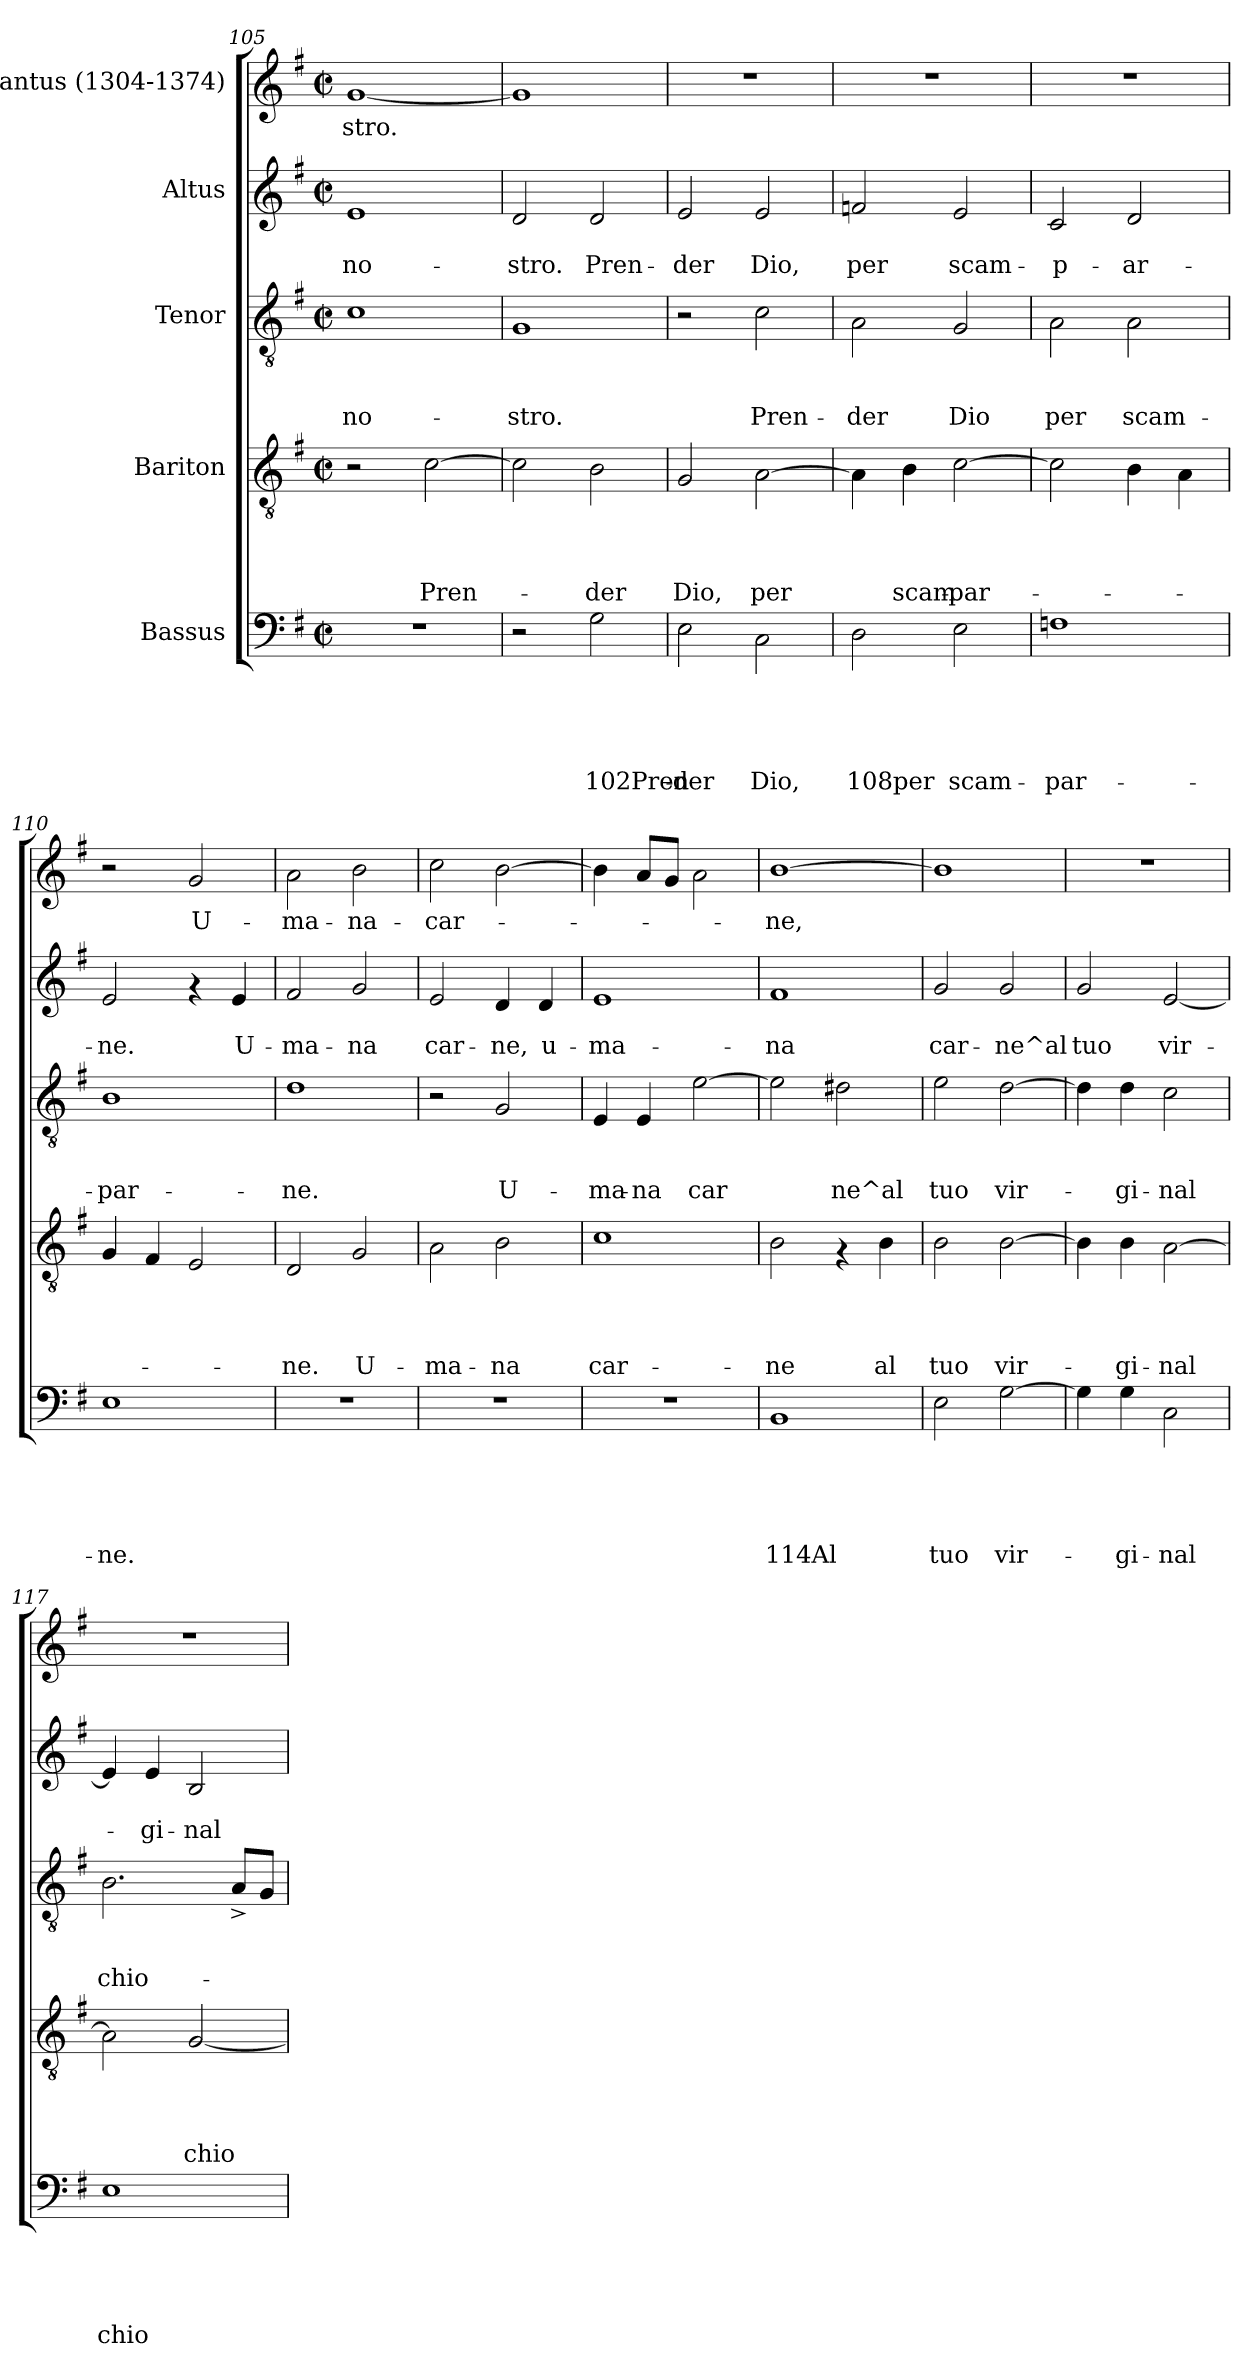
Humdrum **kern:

**kern	**text	**text	**text	**text	**text	**kern	**text	**text	**text	**text	**kern	**text	**text	**text	**kern	**text	**text	**kern	**text
*part5	*part5	*part5	*part5	*part5	*part5	*part4	*part4	*part4	*part4	*part4	*part3	*part3	*part3	*part3	*part2	*part2	*part2	*part1	*part1
*staff5	*staff5	*staff5	*staff5	*staff5	*staff5	*staff4	*staff4	*staff4	*staff4	*staff4	*staff3	*staff3	*staff3	*staff3	*staff2	*staff2	*staff2	*staff1	*staff1
*I"Bassus	*	*	*	*	*	*I"Bariton	*	*	*	*	*I"Tenor	*	*	*	*I"Altus	*	*	*I"Cantus (1304-1374)	*
*clefF4	*	*	*	*	*	*clefGv2	*	*	*	*	*clefGv2	*	*	*	*clefG2	*	*	*clefG2	*
*k[f#]	*	*	*	*	*	*k[f#]	*	*	*	*	*k[f#]	*	*	*	*k[f#]	*	*	*k[f#]	*
*G:	*	*	*	*	*	*G:	*	*	*	*	*G:	*	*	*	*G:	*	*	*G:	*
*M2/2	*	*	*	*	*	*M2/2	*	*	*	*	*M2/2	*	*	*	*M2/2	*	*	*M2/2	*
*met(c|)	*	*	*	*	*	*met(c|)	*	*	*	*	*met(c|)	*	*	*	*met(c|)	*	*	*met(c|)	*
=105	=105	=105	=105	=105	=105	=105	=105	=105	=105	=105	=105	=105	=105	=105	=105	=105	=105	=105	=105
!	!	!	!	!	!	!	!	!	!	!	!	!	!	!LO:LY:b	!	!	!LO:LY:b	!	!LO:LY:b
1r	.	.	.	.	.	2r	.	.	.	.	1c	.	.	no-	1e	.	no-	[<1g	-stro.
!	!	!	!	!	!	!	!	!	!	!LO:LY:b	!	!	!	!	!	!	!	!	!
.	.	.	.	.	.	[>2c\	.	.	.	Pren-	.	.	.	.	.	.	.	.	.
=106	=106	=106	=106	=106	=106	=106	=106	=106	=106	=106	=106	=106	=106	=106	=106	=106	=106	=106	=106
!	!	!	!	!	!	!	!	!	!	!	!	!	!	!LO:LY:b	!	!	!LO:LY:b	!	!
2r	.	.	.	.	.	2c\]	.	.	.	.	1G	.	.	-stro.	2d/	.	-stro.	1g]	.
!	!	!	!	!	!LO:LY:b	!	!	!	!	!LO:LY:b	!	!	!	!	!	!	!LO:LY:b	!	!
2G\	.	.	.	.	102Pren-	2B\	.	.	.	-der	.	.	.	.	2d/	.	Pren-	.	.
=107	=107	=107	=107	=107	=107	=107	=107	=107	=107	=107	=107	=107	=107	=107	=107	=107	=107	=107	=107
!	!	!	!	!	!LO:LY:b	!	!	!	!	!LO:LY:b	!	!	!	!	!	!	!LO:LY:b	!	!
2E\	.	.	.	.	-der	2G/	.	.	.	Dio,	2r	.	.	.	2e/	.	-der	1r	.
!	!	!	!	!	!LO:LY:b	!	!	!	!	!LO:LY:b	!	!	!	!LO:LY:b	!	!	!LO:LY:b	!	!
2C\	.	.	.	.	Dio,	[>2A\	.	.	.	per	2c\	.	.	Pren-	2e/	.	Dio,	.	.
!!LO:PB:g=z
=108	=108	=108	=108	=108	=108	=108	=108	=108	=108	=108	=108	=108	=108	=108	=108	=108	=108	=108	=108
!	!	!	!	!	!LO:LY:b	!	!	!	!	!	!	!	!	!LO:LY:b	!	!	!LO:LY:b	!	!
2D\	.	.	.	.	108per	4A\]	.	.	.	.	2A\	.	.	-der	2fn/	.	per	1r	.
!	!	!	!	!	!	!	!	!	!	!LO:LY:b	!	!	!	!	!	!	!	!	!
.	.	.	.	.	.	4B\	.	.	.	scam-	.	.	.	.	.	.	.	.	.
!	!	!	!	!	!LO:LY:b	!	!	!	!	!LO:LY:b	!	!	!	!LO:LY:b	!	!	!LO:LY:b	!	!
2E\	.	.	.	.	scam-	[>2c\	.	.	.	-par-	2G/	.	.	Dio	2e/	.	scam-	.	.
=109	=109	=109	=109	=109	=109	=109	=109	=109	=109	=109	=109	=109	=109	=109	=109	=109	=109	=109	=109
!	!	!	!	!	!LO:LY:b	!	!	!	!	!	!	!	!	!LO:LY:b	!	!	!LO:LY:b	!	!
1Fn	.	.	.	.	-par-	2c\]	.	.	.	.	2A\	.	.	per	2c/	.	-p-	1r	.
!	!	!	!	!	!	!	!	!	!	!	!	!	!	!LO:LY:b	!	!	!LO:LY:b	!	!
.	.	.	.	.	.	4B\	.	.	.	.	2A\	.	.	scam-	2d/	.	-ar-	.	.
.	.	.	.	.	.	4A\	.	.	.	.	.	.	.	.	.	.	.	.	.
=110	=110	=110	=110	=110	=110	=110	=110	=110	=110	=110	=110	=110	=110	=110	=110	=110	=110	=110	=110
!	!	!	!	!	!LO:LY:b	!	!	!	!	!	!	!	!	!LO:LY:b	!	!	!LO:LY:b	!	!
1E	.	.	.	.	-ne.	4G/	.	.	.	.	1B	.	.	-par-	2e/	.	-ne.	2r	.
.	.	.	.	.	.	4F#/	.	.	.	.	.	.	.	.	.	.	.	.	.
!	!	!	!	!	!	!	!	!	!	!	!	!	!	!	!	!	!	!	!LO:LY:b
.	.	.	.	.	.	2E/	.	.	.	.	.	.	.	.	4rf	.	.	2g/	U-
!	!	!	!	!	!	!	!	!	!	!	!	!	!	!	!	!	!LO:LY:b	!	!
.	.	.	.	.	.	.	.	.	.	.	.	.	.	.	4e/	.	U-	.	.
=111	=111	=111	=111	=111	=111	=111	=111	=111	=111	=111	=111	=111	=111	=111	=111	=111	=111	=111	=111
!	!	!	!	!	!	!	!	!	!	!LO:LY:b	!	!	!	!LO:LY:b	!	!	!LO:LY:b	!	!LO:LY:b
1r	.	.	.	.	.	2D/	.	.	.	-ne.	1d	.	.	-ne.	2f#/	.	-ma-	2a\	-ma-
!	!	!	!	!	!	!	!	!	!	!LO:LY:b	!	!	!	!	!	!	!LO:LY:b	!	!LO:LY:b
.	.	.	.	.	.	2G/	.	.	.	U-	.	.	.	.	2g/	.	-na	2b\	-na-
=112	=112	=112	=112	=112	=112	=112	=112	=112	=112	=112	=112	=112	=112	=112	=112	=112	=112	=112	=112
!	!	!	!	!	!	!	!	!	!	!LO:LY:b	!	!	!	!	!	!	!LO:LY:b	!	!LO:LY:b
1r	.	.	.	.	.	2A\	.	.	.	-ma-	2r	.	.	.	2e/	.	car-	2cc\	-car-
!	!	!	!	!	!	!	!	!	!	!LO:LY:b	!	!	!	!LO:LY:b	!	!	!LO:LY:b	!	!
.	.	.	.	.	.	2B\	.	.	.	-na	2G/	.	.	U-	4d/	.	-ne,	[<2b\	.
!	!	!	!	!	!	!	!	!	!	!	!	!	!	!	!	!	!LO:LY:b	!	!
.	.	.	.	.	.	.	.	.	.	.	.	.	.	.	4d/	.	u-	.	.
=113	=113	=113	=113	=113	=113	=113	=113	=113	=113	=113	=113	=113	=113	=113	=113	=113	=113	=113	=113
!	!	!	!	!	!	!	!	!	!	!LO:LY:b	!	!	!	!LO:LY:b	!	!	!LO:LY:b	!	!
1r	.	.	.	.	.	1c	.	.	.	car-	4E/	.	.	-ma-	1e	.	-ma-	4b\]	.
!	!	!	!	!	!	!	!	!	!	!	!	!	!	!LO:LY:b	!	!	!	!	!
.	.	.	.	.	.	.	.	.	.	.	4E/	.	.	-na	.	.	.	8a/L	.
.	.	.	.	.	.	.	.	.	.	.	.	.	.	.	.	.	.	8g/J	.
!	!	!	!	!	!	!	!	!	!	!	!	!	!	!LO:LY:b	!	!	!	!	!
.	.	.	.	.	.	.	.	.	.	.	[<2e\	.	.	car	.	.	.	2a\	.
!!LO:LB:g=z
=114	=114	=114	=114	=114	=114	=114	=114	=114	=114	=114	=114	=114	=114	=114	=114	=114	=114	=114	=114
!	!	!	!	!	!LO:LY:b	!	!	!	!	!LO:LY:b	!	!	!	!	!	!	!LO:LY:b	!	!LO:LY:b
1BB	.	.	.	.	114Al	2B\	.	.	.	-ne	2e\]	.	.	.	1f#	.	-na	[>1b	-ne,
!	!	!	!	!	!	!	!	!	!	!	!	!	!	!LO:LY:b	!	!	!	!	!
.	.	.	.	.	.	4rF	.	.	.	.	2d#X\	.	.	ne^al	.	.	.	.	.
!	!	!	!	!	!	!	!	!	!	!LO:LY:b	!	!	!	!	!	!	!	!	!
.	.	.	.	.	.	4B\	.	.	.	al	.	.	.	.	.	.	.	.	.
=115	=115	=115	=115	=115	=115	=115	=115	=115	=115	=115	=115	=115	=115	=115	=115	=115	=115	=115	=115
!	!	!	!	!	!LO:LY:b	!	!	!	!	!LO:LY:b	!	!	!	!LO:LY:b	!	!	!LO:LY:b	!	!
2E\	.	.	.	.	tuo	2B\	.	.	.	tuo	2e\	.	.	tuo	2g/	.	car-	1b]	.
!	!	!	!	!	!LO:LY:b	!	!	!	!	!LO:LY:b	!	!	!	!LO:LY:b	!	!	!LO:LY:b	!	!
[>2G\	.	.	.	.	vir-	[>2B\	.	.	.	vir-	[>2d\	.	.	vir-	2g/	.	-ne^al	.	.
=116	=116	=116	=116	=116	=116	=116	=116	=116	=116	=116	=116	=116	=116	=116	=116	=116	=116	=116	=116
!	!	!	!	!	!	!	!	!	!	!	!	!	!	!	!	!	!LO:LY:b	!	!
4G\]	.	.	.	.	.	4B\]	.	.	.	.	4d\]	.	.	.	2g/	.	tuo	1r	.
!	!	!	!	!	!LO:LY:b	!	!	!	!	!LO:LY:b	!	!	!	!LO:LY:b	!	!	!	!	!
4G\	.	.	.	.	-gi-	4B\	.	.	.	-gi-	4d\	.	.	-gi-	.	.	.	.	.
!	!	!	!	!	!LO:LY:b	!	!	!	!	!LO:LY:b	!	!	!	!LO:LY:b	!	!	!LO:LY:b	!	!
2C\	.	.	.	.	-nal	[>2A\	.	.	.	-nal	2c\	.	.	-nal	[<2e/	.	vir-	.	.
=117	=117	=117	=117	=117	=117	=117	=117	=117	=117	=117	=117	=117	=117	=117	=117	=117	=117	=117	=117
!	!	!	!	!	!LO:LY:b	!	!	!	!	!	!	!	!	!LO:LY:b	!	!	!	!	!
1E	.	.	.	.	chio-	2A\]	.	.	.	.	2.B\	.	.	chio-	4e/]	.	.	1r	.
!	!	!	!	!	!	!	!	!	!	!	!	!	!	!	!	!	!LO:LY:b	!	!
.	.	.	.	.	.	.	.	.	.	.	.	.	.	.	4e/	.	-gi-	.	.
!	!	!	!	!	!	!	!	!	!	!LO:LY:b	!	!	!	!	!	!	!LO:LY:b	!	!
.	.	.	.	.	.	[>2G/	.	.	.	chio-	.	.	.	.	2B/	.	-nal	.	.
.	.	.	.	.	.	.	.	.	.	.	8A^</L	.	.	.	.	.	.	.	.
.	.	.	.	.	.	.	.	.	.	.	8G/J	.	.	.	.	.	.	.	.
=	=	=	=	=	=	=	=	=	=	=	=	=	=	=	=	=	=	=	=
*-	*-	*-	*-	*-	*-	*-	*-	*-	*-	*-	*-	*-	*-	*-	*-	*-	*-	*-	*-
